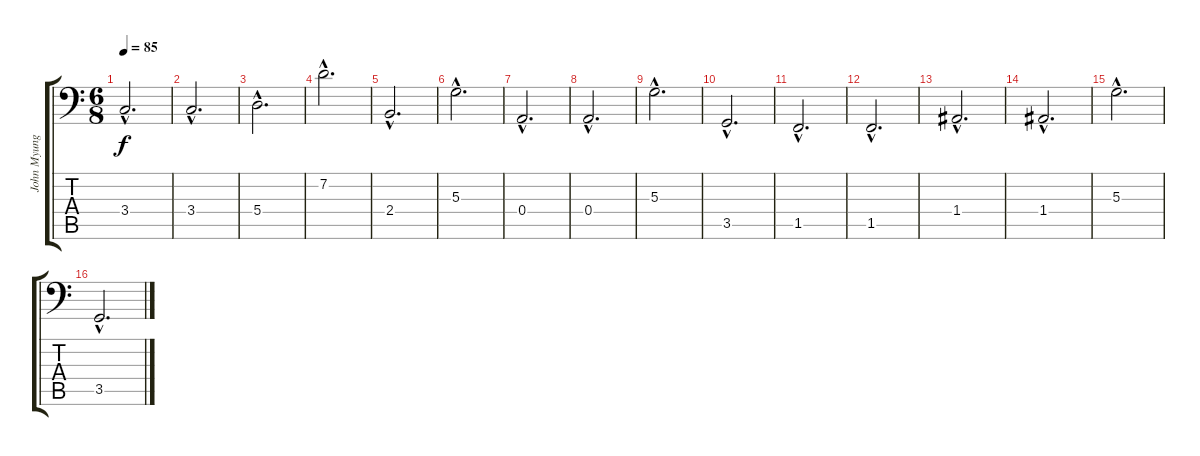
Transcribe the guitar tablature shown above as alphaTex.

\track ("John Myung" "John Myung") {instrument electricbassfinger}
\staff {score tabs}
\tuning (C3 G2 D2 A1 E1 B0) {hide}
\ts (6 8)
\tempo 85
\clef f4
\ks c
3.4{hac}.2{d dy f} |
3.4{hac}.2{d} |
5.4{hac}.2{d} |
7.2{hac}.2{d} |
2.4{hac}.2{d} |
5.3{hac}.2{d} |
0.4{hac}.2{d} |
0.4{hac}.2{d} |
5.3{hac}.2{d} |
3.5{hac}.2{d} |
1.5{hac}.2{d} |
1.5{hac}.2{d} |
1.4{hac}.2{d} |
1.4{hac}.2{d} |
5.3{hac}.2{d} |
3.5{hac}.2{d}
